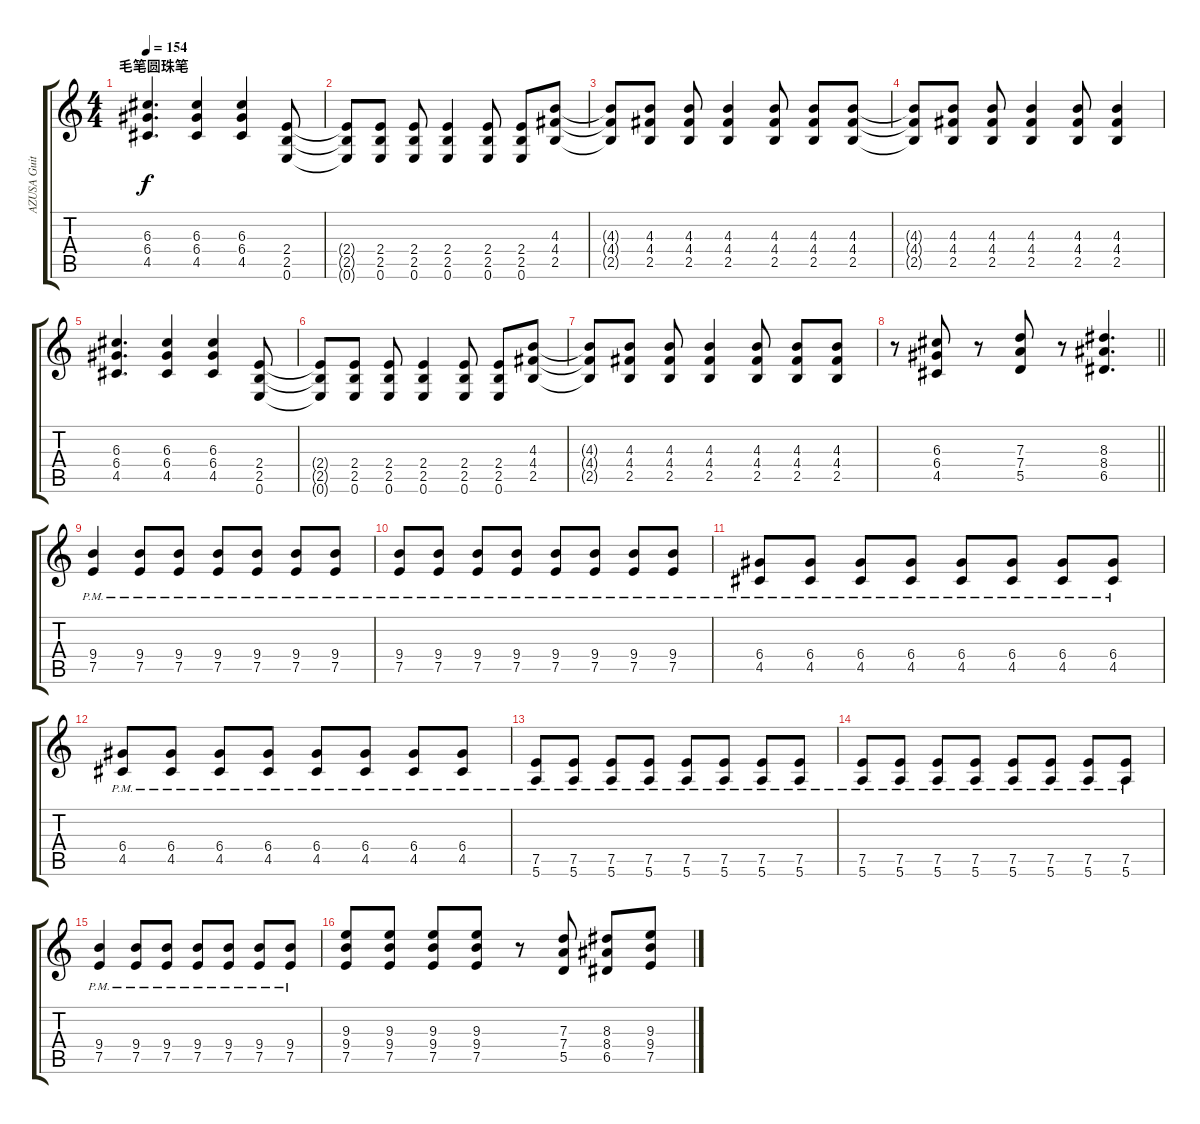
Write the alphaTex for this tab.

\track ("AZUSA Guitar" "AZUSA Guit") {instrument distortionguitar}
\staff {score tabs}
\tuning (E4 B3 G3 D3 A2 E2) {hide}
\ts (4 4)
\section ("" "毛笔圆珠笔")
\tempo 154
\clef g2
\ks c
(6.3 6.4 4.5).4{d dy f} (6.3 6.4 4.5).4 (6.3 6.4 4.5).4 (2.4 2.5 0.6).8 |
(2.4{t} 2.5{t} 0.6{t}).8 (2.4 2.5 0.6).8 (2.4 2.5 0.6).8 (2.4 2.5 0.6).4 (2.4 2.5 0.6).8 (2.4 2.5 0.6).8 (4.3 4.4 2.5).8 |
(4.3{t} 4.4{t} 2.5{t}).8 (4.3 4.4 2.5).8 (4.3 4.4 2.5).8 (4.3 4.4 2.5).4 (4.3 4.4 2.5).8 (4.3 4.4 2.5).8 (4.3 4.4 2.5).8 |
(4.3{t} 4.4{t} 2.5{t}).8 (4.3 4.4 2.5).8 (4.3 4.4 2.5).8 (4.3 4.4 2.5).4 (4.3 4.4 2.5).8 (4.3 4.4 2.5).4 |
(6.3 6.4 4.5).4{d} (6.3 6.4 4.5).4 (6.3 6.4 4.5).4 (2.4 2.5 0.6).8 |
(2.4{t} 2.5{t} 0.6{t}).8 (2.4 2.5 0.6).8 (2.4 2.5 0.6).8 (2.4 2.5 0.6).4 (2.4 2.5 0.6).8 (2.4 2.5 0.6).8 (4.3 4.4 2.5).8 |
(4.3{t} 4.4{t} 2.5{t}).8 (4.3 4.4 2.5).8 (4.3 4.4 2.5).8 (4.3 4.4 2.5).4 (4.3 4.4 2.5).8 (4.3 4.4 2.5).8 (4.3 4.4 2.5).8 |
\barLineRight lightlight
r.8 (6.3 6.4 4.5).8 r.8 (7.3 7.4 5.5).8 r.8 (8.3 8.4 6.5).4{d} |
(9.4{pm} 7.5{pm}).4 (9.4{pm} 7.5{pm}).8 (9.4{pm} 7.5{pm}).8 (9.4{pm} 7.5{pm}).8 (9.4{pm} 7.5{pm}).8 (9.4{pm} 7.5{pm}).8 (9.4{pm} 7.5{pm}).8 |
(9.4{pm} 7.5{pm}).8 (9.4{pm} 7.5{pm}).8 (9.4{pm} 7.5{pm}).8 (9.4{pm} 7.5{pm}).8 (9.4{pm} 7.5{pm}).8 (9.4{pm} 7.5{pm}).8 (9.4{pm} 7.5{pm}).8 (9.4{pm} 7.5{pm}).8 |
(6.4{pm} 4.5{pm}).8 (6.4{pm} 4.5{pm}).8 (6.4{pm} 4.5{pm}).8 (6.4{pm} 4.5{pm}).8 (6.4{pm} 4.5{pm}).8 (6.4{pm} 4.5{pm}).8 (6.4{pm} 4.5{pm}).8 (6.4{pm} 4.5{pm}).8 |
(6.4{pm} 4.5{pm}).8 (6.4{pm} 4.5{pm}).8 (6.4{pm} 4.5{pm}).8 (6.4{pm} 4.5{pm}).8 (6.4{pm} 4.5{pm}).8 (6.4{pm} 4.5{pm}).8 (6.4{pm} 4.5{pm}).8 (6.4{pm} 4.5{pm}).8 |
(7.5{pm} 5.6{pm}).8 (7.5{pm} 5.6{pm}).8 (7.5{pm} 5.6{pm}).8 (7.5{pm} 5.6{pm}).8 (7.5{pm} 5.6{pm}).8 (7.5{pm} 5.6{pm}).8 (7.5{pm} 5.6{pm}).8 (7.5{pm} 5.6{pm}).8 |
(7.5{pm} 5.6{pm}).8 (7.5{pm} 5.6{pm}).8 (7.5{pm} 5.6{pm}).8 (7.5{pm} 5.6{pm}).8 (7.5{pm} 5.6{pm}).8 (7.5{pm} 5.6{pm}).8 (7.5{pm} 5.6{pm}).8 (7.5{pm} 5.6{pm}).8 |
(9.4{pm} 7.5{pm}).4 (9.4{pm} 7.5{pm}).8 (9.4{pm} 7.5{pm}).8 (9.4{pm} 7.5{pm}).8 (9.4{pm} 7.5{pm}).8 (9.4{pm} 7.5{pm}).8 (9.4{pm} 7.5{pm}).8 |
(9.3 9.4 7.5).8 (9.3 9.4 7.5).8 (9.3 9.4 7.5).8 (9.3 9.4 7.5).8 r.8 (7.3 7.4 5.5).8 (8.3 8.4 6.5).8 (9.3 9.4 7.5).8
